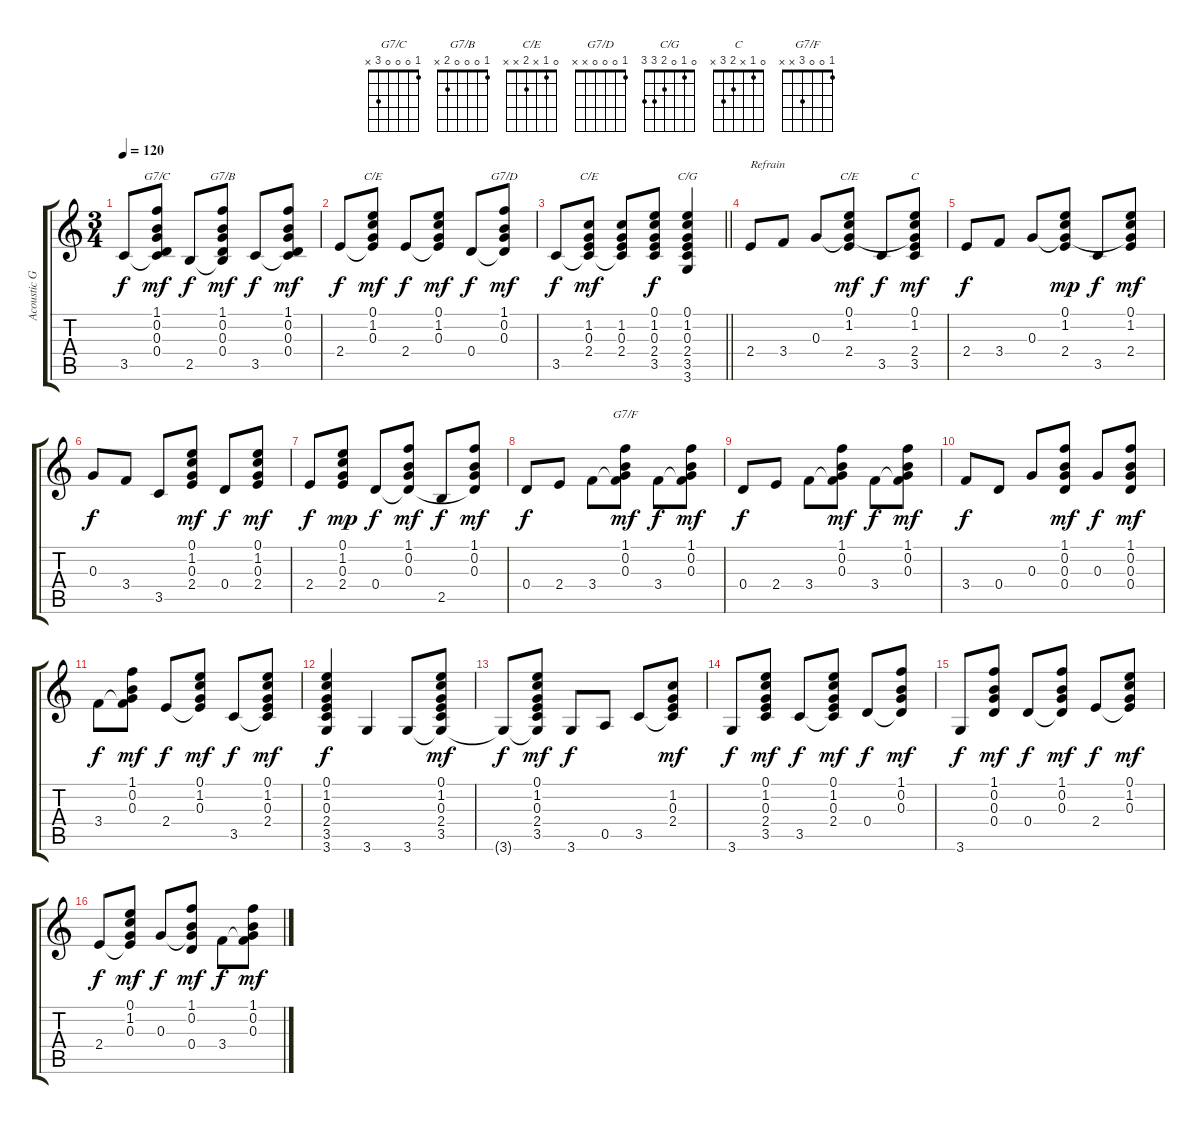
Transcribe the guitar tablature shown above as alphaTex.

\track ("Acoustic Guitar" "Acoustic G") {instrument acousticguitarsteel}
\staff {score tabs}
\tuning (E4 B3 G3 D3 A2 E2) {hide}
\chord ("G7/C" 1 0 0 0 3 x)
\chord ("G7/B" 1 0 0 0 2 x)
\chord ("C/E" 0 1 0 2 x x)
\chord ("G7/D" 1 0 0 0 x x)
\chord ("C/E" x 1 0 2 x x)
\chord ("C/G" 0 1 0 2 3 3)
\chord ("C/E" 0 1 x 2 x x)
\chord ("C" 0 1 x 2 3 x)
\chord ("G7/F" 1 0 0 3 x x)
\ts (3 4)
\tempo 120
\clef g2
\ks c
3.5.8{dy f} (1.1 0.2 0.3 0.4 3.5{t}).8{ch "G7/C" dy mf} 2.5.8{dy f} (1.1 0.2 0.3 0.4 2.5{t}).8{ch "G7/B" dy mf} 3.5.8{dy f} (1.1 0.2 0.3 0.4 3.5{t}).8{dy mf} |
2.4.8{dy f} (0.1 1.2 0.3 2.4{t}).8{ch "C/E" dy mf} 2.4.8{dy f} (0.1 1.2 0.3 2.4{t}).8{dy mf} 0.4.8{dy f} (1.1 0.2 0.3 0.4{t}).8{ch "G7/D" dy mf} |
\barLineRight lightlight
3.5.8{dy f} (1.2 0.3 2.4 3.5{t}).8{ch "C/E" dy mf} (1.2 0.3 2.4 3.5{t}).8 (0.1 1.2 0.3 2.4 3.5).8{dy f} (0.1 1.2 0.3 2.4 3.5 3.6).4{ch "C/G"} |
2.4.8{txt "Refrain"} 3.4.8 0.3.8 (0.1 1.2 0.3{t} 2.4).8{ch "C/E" dy mf} 3.5.8{dy f} (0.1 1.2 0.3{t} 2.4 3.5).8{ch "C" dy mf} |
2.4.8{dy f} 3.4.8 0.3.8 (0.1 1.2 0.3{t} 2.4).8{dy mp} 3.5.8{dy f} (0.1 1.2 0.3{t} 2.4).8{dy mf} |
0.3.8{dy f} 3.4.8 3.5.8 (0.1 1.2 0.3 2.4).8{dy mf} 0.4.8{dy f} (0.1 1.2 0.3 2.4).8{dy mf} |
2.4.8{dy f} (0.1 1.2 0.3 2.4).8{dy mp} 0.4.8{dy f} (1.1 0.2 0.3 0.4{t}).8{dy mf} 2.5.8{dy f} (1.1 0.2 0.3 0.4{t}).8{dy mf} |
0.4.8{dy f} 2.4.8 3.4.8 (1.1 0.2 0.3 3.4{t}).8{ch "G7/F" dy mf} 3.4.8{dy f} (1.1 0.2 0.3 3.4{t}).8{dy mf} |
0.4.8{dy f} 2.4.8 3.4.8 (1.1 0.2 0.3 3.4{t}).8{dy mf} 3.4.8{dy f} (1.1 0.2 0.3 3.4{t}).8{dy mf} |
3.4.8{dy f} 0.4.8 0.3.8 (1.1 0.2 0.3 0.4).8{dy mf} 0.3.8{dy f} (1.1 0.2 0.3 0.4).8{dy mf} |
3.4.8{dy f} (1.1 0.2 0.3 3.4{t}).8{dy mf} 2.4.8{dy f} (0.1 1.2 0.3 2.4{t}).8{dy mf} 3.5.8{dy f} (0.1 1.2 0.3 2.4 3.5{t}).8{dy mf} |
(0.1 1.2 0.3 2.4 3.5 3.6).4{dy f} 3.6.4 3.6.8 (0.1 1.2 0.3 2.4 3.5 3.6{t}).8{dy mf} |
3.6{t}.8{dy f} (0.1 1.2 0.3 2.4 3.5 3.6{t}).8{dy mf} 3.6.8{dy f} 0.5.8 3.5.8 (1.2 0.3 2.4 3.5{t}).8{dy mf} |
3.6.8{dy f} (0.1 1.2 0.3 2.4 3.5).8{dy mf} 3.5.8{dy f} (0.1 1.2 0.3 2.4 3.5{t}).8{dy mf} 0.4.8{dy f} (1.1 0.2 0.3 0.4{t}).8{dy mf} |
3.6.8{dy f} (1.1 0.2 0.3 0.4).8{dy mf} 0.4.8{dy f} (1.1 0.2 0.3 0.4{t}).8{dy mf} 2.4.8{dy f} (0.1 1.2 0.3 2.4{t}).8{dy mf} |
2.4.8{dy f} (0.1 1.2 0.3 2.4{t}).8{dy mf} 0.3.8{dy f} (1.1 0.2 0.3{t} 0.4).8{dy mf} 3.4.8{dy f} (1.1 0.2 0.3 3.4{t}).8{dy mf}
